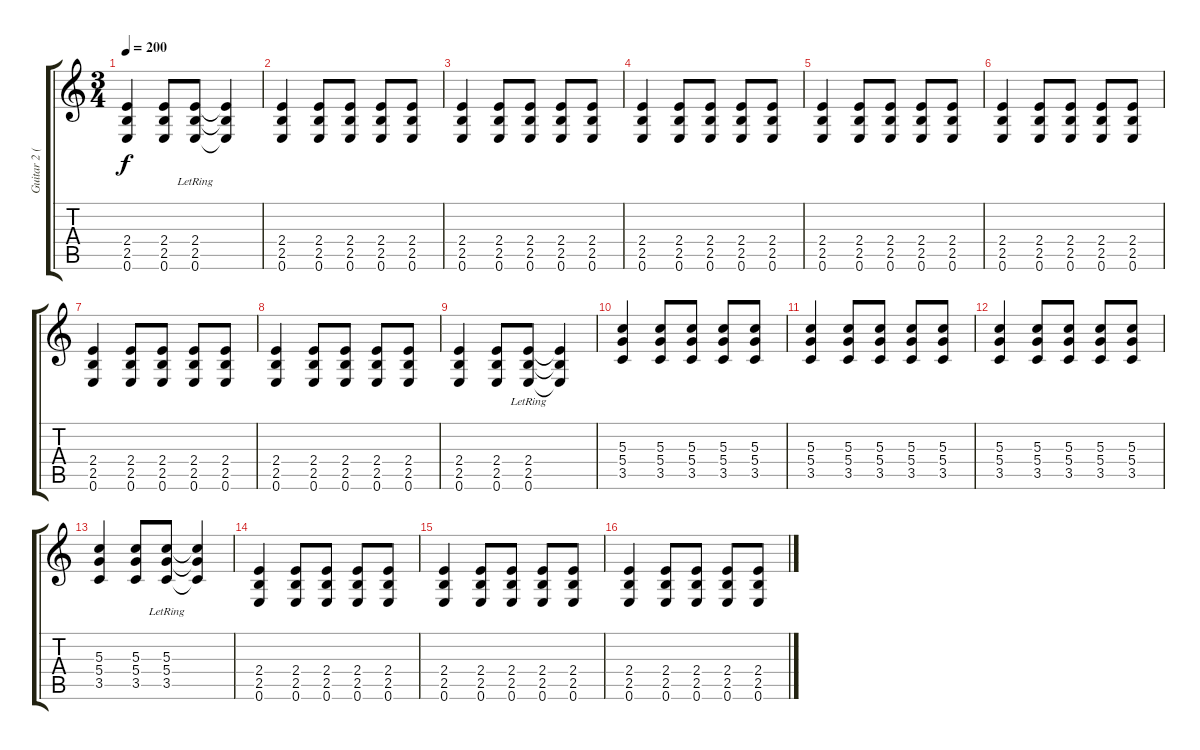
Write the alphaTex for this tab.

\track ("Guitar 2 (Disto)" "Guitar 2 (") {instrument distortionguitar}
\staff {score tabs}
\tuning (E4 B3 G3 D3 A2 E2) {hide}
\ts (3 4)
\tempo 200
\clef g2
\ks c
(2.4 2.5 0.6).4{dy f} (2.4 2.5 0.6).8 (2.4 2.5{lr} 0.6{lr}).8 (2.4{t} 2.5{t} 0.6{t}).4 |
(2.4 2.5 0.6).4 (2.4 2.5 0.6).8 (2.4 2.5 0.6).8 (2.4 2.5 0.6).8 (2.4 2.5 0.6).8 |
(2.4 2.5 0.6).4 (2.4 2.5 0.6).8 (2.4 2.5 0.6).8 (2.4 2.5 0.6).8 (2.4 2.5 0.6).8 |
(2.4 2.5 0.6).4 (2.4 2.5 0.6).8 (2.4 2.5 0.6).8 (2.4 2.5 0.6).8 (2.4 2.5 0.6).8 |
(2.4 2.5 0.6).4 (2.4 2.5 0.6).8 (2.4 2.5 0.6).8 (2.4 2.5 0.6).8 (2.4 2.5 0.6).8 |
(2.4 2.5 0.6).4 (2.4 2.5 0.6).8 (2.4 2.5 0.6).8 (2.4 2.5 0.6).8 (2.4 2.5 0.6).8 |
(2.4 2.5 0.6).4 (2.4 2.5 0.6).8 (2.4 2.5 0.6).8 (2.4 2.5 0.6).8 (2.4 2.5 0.6).8 |
(2.4 2.5 0.6).4 (2.4 2.5 0.6).8 (2.4 2.5 0.6).8 (2.4 2.5 0.6).8 (2.4 2.5 0.6).8 |
(2.4 2.5 0.6).4 (2.4 2.5 0.6).8 (2.4 2.5{lr} 0.6{lr}).8 (2.4{t} 2.5{t} 0.6{t}).4 |
(5.3 5.4 3.5).4 (5.3 5.4 3.5).8 (5.3 5.4 3.5).8 (5.3 5.4 3.5).8 (5.3 5.4 3.5).8 |
(5.3 5.4 3.5).4 (5.3 5.4 3.5).8 (5.3 5.4 3.5).8 (5.3 5.4 3.5).8 (5.3 5.4 3.5).8 |
(5.3 5.4 3.5).4 (5.3 5.4 3.5).8 (5.3 5.4 3.5).8 (5.3 5.4 3.5).8 (5.3 5.4 3.5).8 |
(5.3 5.4 3.5).4 (5.3 5.4 3.5).8 (5.3 5.4 3.5{lr}).8 (5.3{t} 5.4{t} 3.5{t}).4 |
(2.4 2.5 0.6).4 (2.4 2.5 0.6).8 (2.4 2.5 0.6).8 (2.4 2.5 0.6).8 (2.4 2.5 0.6).8 |
(2.4 2.5 0.6).4 (2.4 2.5 0.6).8 (2.4 2.5 0.6).8 (2.4 2.5 0.6).8 (2.4 2.5 0.6).8 |
(2.4 2.5 0.6).4 (2.4 2.5 0.6).8 (2.4 2.5 0.6).8 (2.4 2.5 0.6).8 (2.4 2.5 0.6).8
